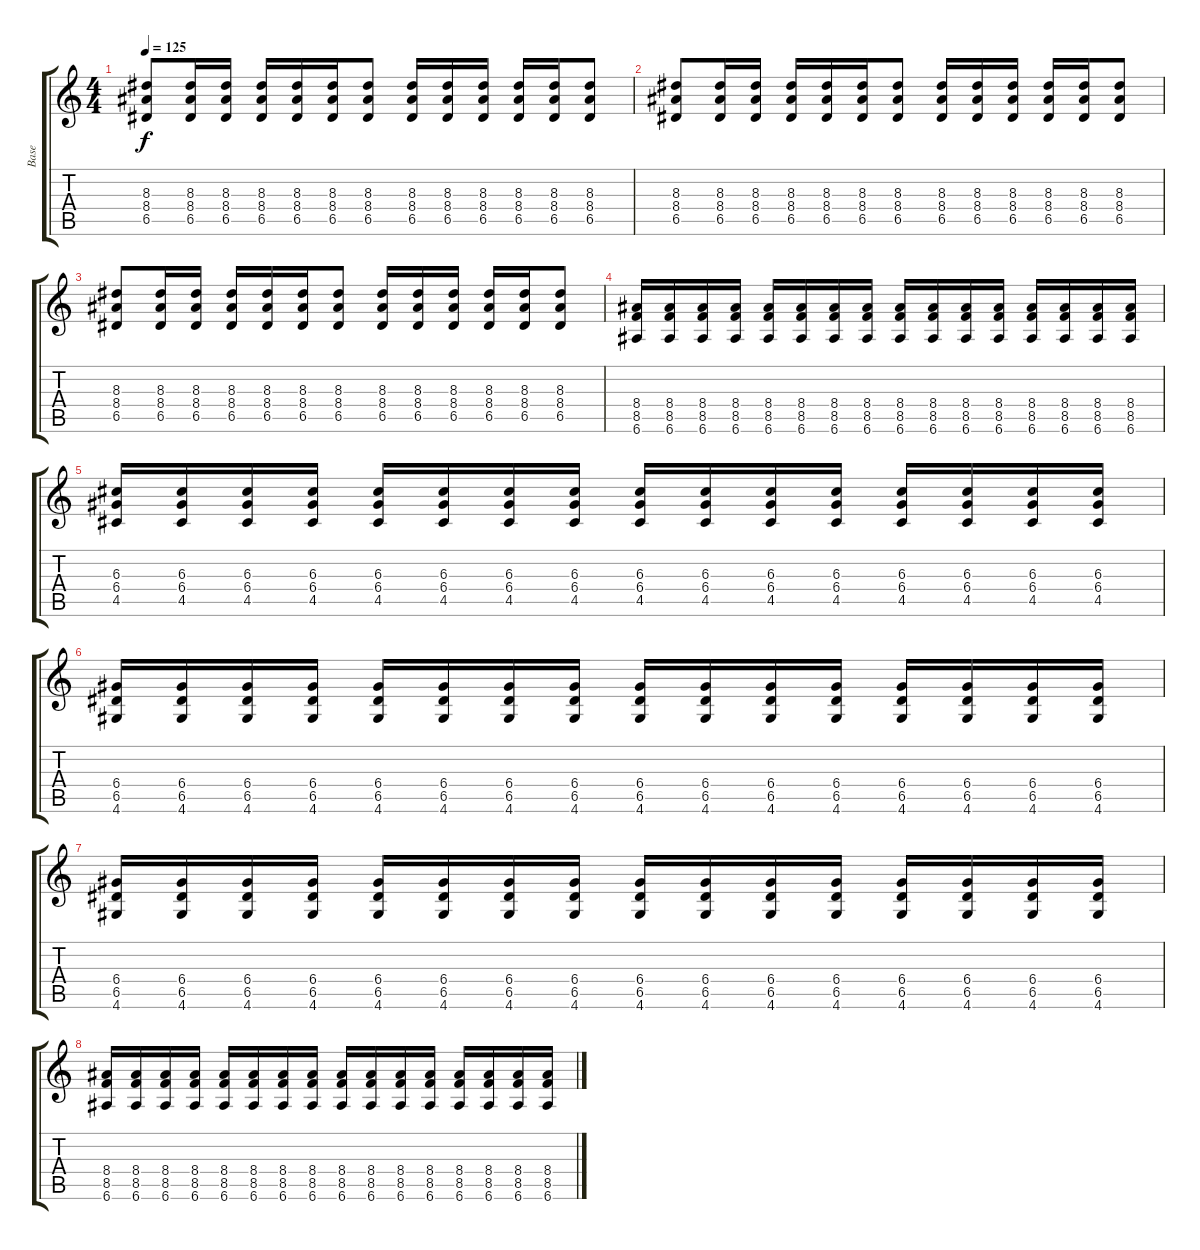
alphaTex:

\track ("Base" "Base") {instrument acousticguitarsteel}
\staff {score tabs}
\tuning (E4 B3 G3 D3 A2 E2) {hide}
\ts (4 4)
\tempo 125
\clef g2
\ks c
(8.3 8.4 6.5).8{dy f} (8.3 8.4 6.5).16 (8.3 8.4 6.5).16 (8.3 8.4 6.5).16 (8.3 8.4 6.5).16 (8.3 8.4 6.5).16 (8.3 8.4 6.5).8 (8.3 8.4 6.5).16 (8.3 8.4 6.5).16 (8.3 8.4 6.5).16 (8.3 8.4 6.5).16 (8.3 8.4 6.5).16 (8.3 8.4 6.5).8 |
(8.3 8.4 6.5).8 (8.3 8.4 6.5).16 (8.3 8.4 6.5).16 (8.3 8.4 6.5).16 (8.3 8.4 6.5).16 (8.3 8.4 6.5).16 (8.3 8.4 6.5).8 (8.3 8.4 6.5).16 (8.3 8.4 6.5).16 (8.3 8.4 6.5).16 (8.3 8.4 6.5).16 (8.3 8.4 6.5).16 (8.3 8.4 6.5).8 |
(8.3 8.4 6.5).8 (8.3 8.4 6.5).16 (8.3 8.4 6.5).16 (8.3 8.4 6.5).16 (8.3 8.4 6.5).16 (8.3 8.4 6.5).16 (8.3 8.4 6.5).8 (8.3 8.4 6.5).16 (8.3 8.4 6.5).16 (8.3 8.4 6.5).16 (8.3 8.4 6.5).16 (8.3 8.4 6.5).16 (8.3 8.4 6.5).8 |
(8.4 8.5 6.6).16 (8.4 8.5 6.6).16 (8.4 8.5 6.6).16 (8.4 8.5 6.6).16 (8.4 8.5 6.6).16 (8.4 8.5 6.6).16 (8.4 8.5 6.6).16 (8.4 8.5 6.6).16 (8.4 8.5 6.6).16 (8.4 8.5 6.6).16 (8.4 8.5 6.6).16 (8.4 8.5 6.6).16 (8.4 8.5 6.6).16 (8.4 8.5 6.6).16 (8.4 8.5 6.6).16 (8.4 8.5 6.6).16 |
(6.3 6.4 4.5).16 (6.3 6.4 4.5).16 (6.3 6.4 4.5).16 (6.3 6.4 4.5).16 (6.3 6.4 4.5).16 (6.3 6.4 4.5).16 (6.3 6.4 4.5).16 (6.3 6.4 4.5).16 (6.3 6.4 4.5).16 (6.3 6.4 4.5).16 (6.3 6.4 4.5).16 (6.3 6.4 4.5).16 (6.3 6.4 4.5).16 (6.3 6.4 4.5).16 (6.3 6.4 4.5).16 (6.3 6.4 4.5).16 |
(6.4 6.5 4.6).16 (6.4 6.5 4.6).16 (6.4 6.5 4.6).16 (6.4 6.5 4.6).16 (6.4 6.5 4.6).16 (6.4 6.5 4.6).16 (6.4 6.5 4.6).16 (6.4 6.5 4.6).16 (6.4 6.5 4.6).16 (6.4 6.5 4.6).16 (6.4 6.5 4.6).16 (6.4 6.5 4.6).16 (6.4 6.5 4.6).16 (6.4 6.5 4.6).16 (6.4 6.5 4.6).16 (6.4 6.5 4.6).16 |
(6.4 6.5 4.6).16 (6.4 6.5 4.6).16 (6.4 6.5 4.6).16 (6.4 6.5 4.6).16 (6.4 6.5 4.6).16 (6.4 6.5 4.6).16 (6.4 6.5 4.6).16 (6.4 6.5 4.6).16 (6.4 6.5 4.6).16 (6.4 6.5 4.6).16 (6.4 6.5 4.6).16 (6.4 6.5 4.6).16 (6.4 6.5 4.6).16 (6.4 6.5 4.6).16 (6.4 6.5 4.6).16 (6.4 6.5 4.6).16 |
(8.4 8.5 6.6).16 (8.4 8.5 6.6).16 (8.4 8.5 6.6).16 (8.4 8.5 6.6).16 (8.4 8.5 6.6).16 (8.4 8.5 6.6).16 (8.4 8.5 6.6).16 (8.4 8.5 6.6).16 (8.4 8.5 6.6).16 (8.4 8.5 6.6).16 (8.4 8.5 6.6).16 (8.4 8.5 6.6).16 (8.4 8.5 6.6).16 (8.4 8.5 6.6).16 (8.4 8.5 6.6).16 (8.4 8.5 6.6).16
